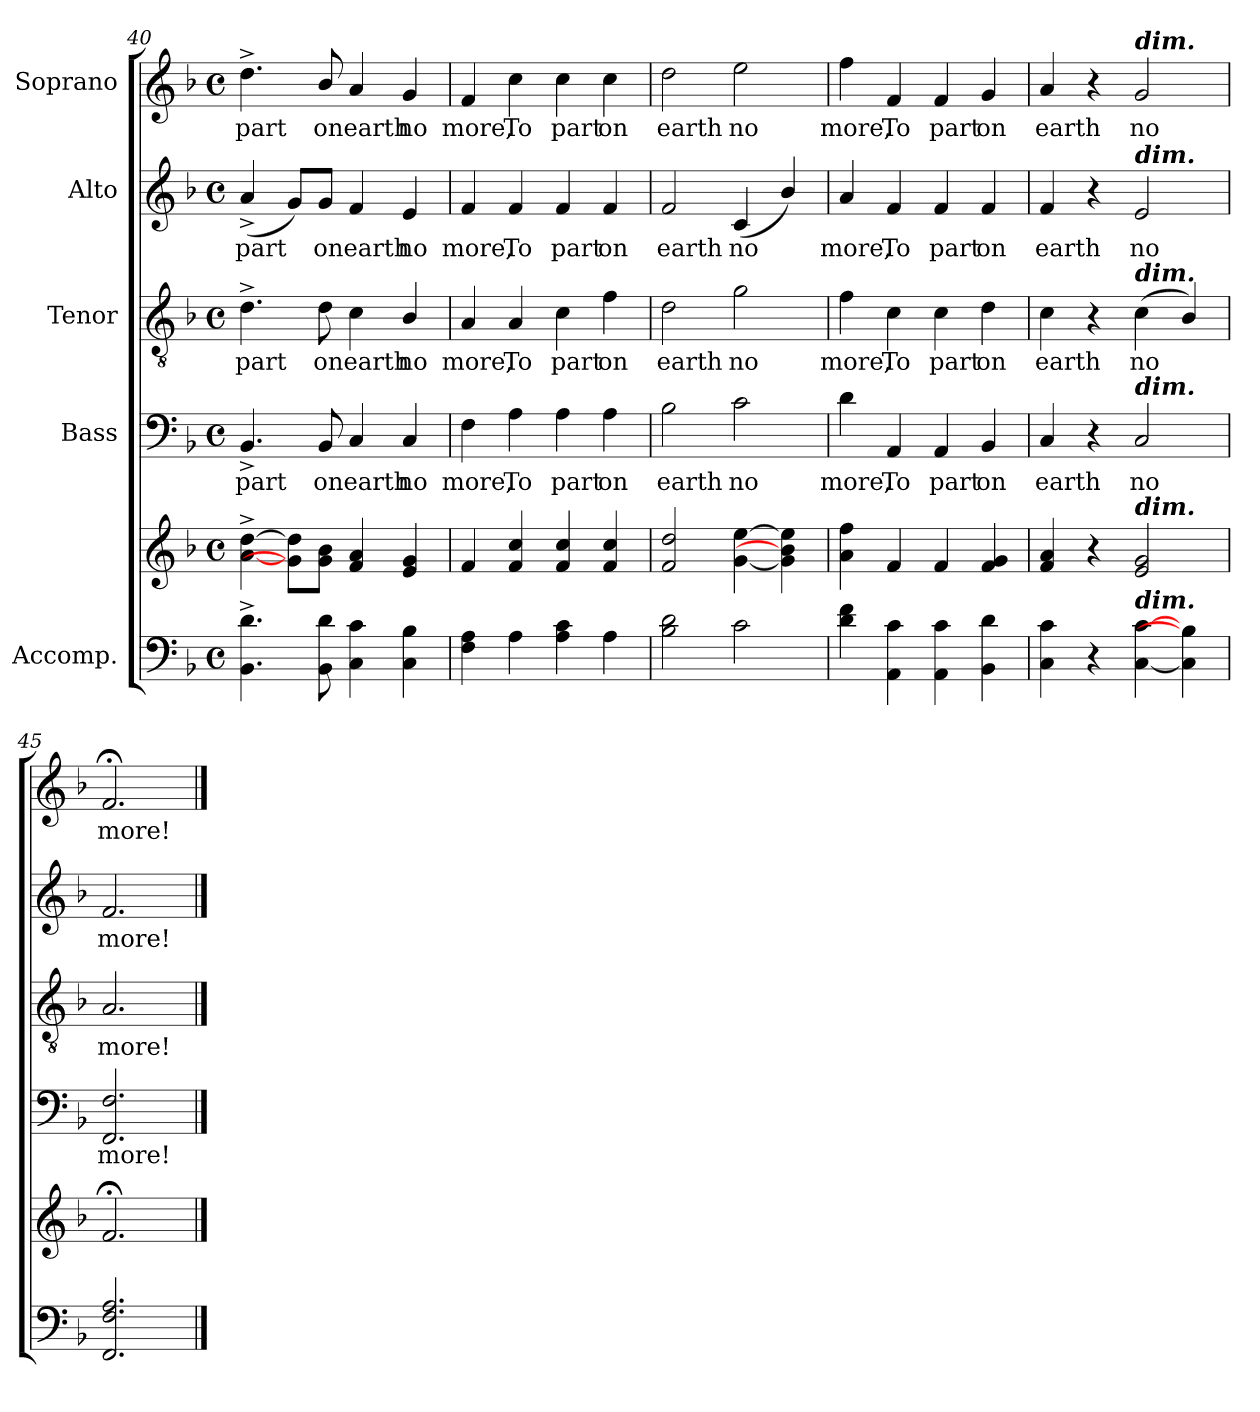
**kern	**kern	**kern	**text	**kern	**text	**kern	**text	**kern	**text
*part5	*part5	*part4	*part4	*part3	*part3	*part2	*part2	*part1	*part1
*staff6	*staff5	*staff4	*staff4	*staff3	*staff3	*staff2	*staff2	*staff1	*staff1
*I"Accomp.	*	*I"Bass	*	*I"Tenor	*	*I"Alto	*	*I"Soprano	*
*clefF4	*clefG2	*clefF4	*	*clefGv2	*	*clefG2	*	*clefG2	*
*k[b-]	*k[b-]	*k[b-]	*	*k[b-]	*	*k[b-]	*	*k[b-]	*
*F:	*F:	*F:	*	*F:	*	*F:	*	*F:	*
*M4/4	*M4/4	*M4/4	*	*M4/4	*	*M4/4	*	*M4/4	*
*met(c)	*met(c)	*met(c)	*	*met(c)	*	*met(c)	*	*met(c)	*
=40	=40	=40	=40	=40	=40	=40	=40	=40	=40
!	!	!	!LO:LY:b	!	!LO:LY:b	!	!LO:LY:b	!	!LO:LY:b
4.BB-^ 4.d^	[4a^ [4dd^	4.BB-^	part	4.d^	part	(<4a^	part	4.dd^	part
.	8g] 8dd]L	.	.	.	.	8g/L)	.	.	.
!	!	!	!LO:LY:b	!	!LO:LY:b	!	!LO:LY:b	!	!LO:LY:b
8BB- 8d	8g 8b-J	8BB-	on	8d	on	8g/J	on	8b-/	on
!	!	!	!LO:LY:b	!	!LO:LY:b	!	!LO:LY:b	!	!LO:LY:b
4C 4c	4f 4a	4C	earth	4c\	earth	4f	earth	4a	earth
!	!	!	!LO:LY:b	!	!LO:LY:b	!	!LO:LY:b	!	!LO:LY:b
4C 4B-	4e 4g	4C	no	4B-/	no	4e	no	4g	no
=41	=41	=41	=41	=41	=41	=41	=41	=41	=41
!	!	!	!LO:LY:b	!	!LO:LY:b	!	!LO:LY:b	!	!LO:LY:b
4F 4A	4f	4F	more,	4A	more,	4f	more,	4f	more,
!	!	!	!LO:LY:b	!	!LO:LY:b	!	!LO:LY:b	!	!LO:LY:b
4A	4f 4cc	4A	To	4A	To	4f	To	4cc	To
!	!	!	!LO:LY:b	!	!LO:LY:b	!	!LO:LY:b	!	!LO:LY:b
4A 4c	4f 4cc	4A	part	4c	part	4f	part	4cc	part
!	!	!	!LO:LY:b	!	!LO:LY:b	!	!LO:LY:b	!	!LO:LY:b
4A	4f 4cc	4A	on	4f	on	4f	on	4cc	on
=42	=42	=42	=42	=42	=42	=42	=42	=42	=42
!	!	!	!LO:LY:b	!	!LO:LY:b	!	!LO:LY:b	!	!LO:LY:b
2B- 2d	2f 2dd	2B-	earth	2d	earth	2f	earth	2dd	earth
!	!	!	!LO:LY:b	!	!LO:LY:b	!	!LO:LY:b	!	!LO:LY:b
2c	[4g [4ee	2c	no	2g	no	(4c	no	2ee	no
.	4g] 4b-] 4ee]	.	.	.	.	4b-/)	.	.	.
=43	=43	=43	=43	=43	=43	=43	=43	=43	=43
!	!	!	!LO:LY:b	!	!LO:LY:b	!	!LO:LY:b	!	!LO:LY:b
4d 4f	4a 4ff	4d	more,	4f	more,	4a	more,	4ff	more,
!	!	!	!LO:LY:b	!	!LO:LY:b	!	!LO:LY:b	!	!LO:LY:b
4AA 4c	4f	4AA	To	4c	To	4f	To	4f	To
!	!	!	!LO:LY:b	!	!LO:LY:b	!	!LO:LY:b	!	!LO:LY:b
4AA 4c	4f	4AA	part	4c	part	4f	part	4f	part
!	!	!	!LO:LY:b	!	!LO:LY:b	!	!LO:LY:b	!	!LO:LY:b
4BB- 4d	4f 4g	4BB-	on	4d	on	4f	on	4g	on
=44	=44	=44	=44	=44	=44	=44	=44	=44	=44
!	!	!	!LO:LY:b	!	!LO:LY:b	!	!LO:LY:b	!	!LO:LY:b
4C 4c	4f 4a	4C	earth	4c\	earth	4f	earth	4a	earth
4r	4r	4r	.	4r	.	4r	.	4r	.
!	!	!	!	!	!	!	!	!LO:TX:a:Bi:t=dim.	!
!	!	!	!	!	!	!LO:TX:a:Bi:t=dim.	!	!	!
!	!	!	!	!LO:TX:a:Bi:t=dim.	!	!	!	!	!
!	!	!LO:TX:a:Bi:t=dim.	!	!	!	!	!	!	!
!	!LO:TX:a:Bi:t=dim.	!	!	!	!	!	!	!	!
!LO:TX:a:Bi:t=dim.	!	!	!	!	!	!	!	!	!
!	!	!	!LO:LY:b	!	!LO:LY:b	!	!LO:LY:b	!	!LO:LY:b
[4C [4c	2e 2g	2C	no	(<4c\	no	2e	no	2g	no
4C] 4B-]	.	.	.	4B-/)	.	.	.	.	.
=45	=45	=45	=45	=45	=45	=45	=45	=45	=45
!	!	!	!LO:LY:b	!	!LO:LY:b	!	!LO:LY:b	!	!LO:LY:b
2.FF 2.F 2.A	2.f;<	2.FF 2.F	more!	2.A	more!	2.f	more!	2.f;<	more!
==	==	==	==	==	==	==	==	==	==
*-	*-	*-	*-	*-	*-	*-	*-	*-	*-
